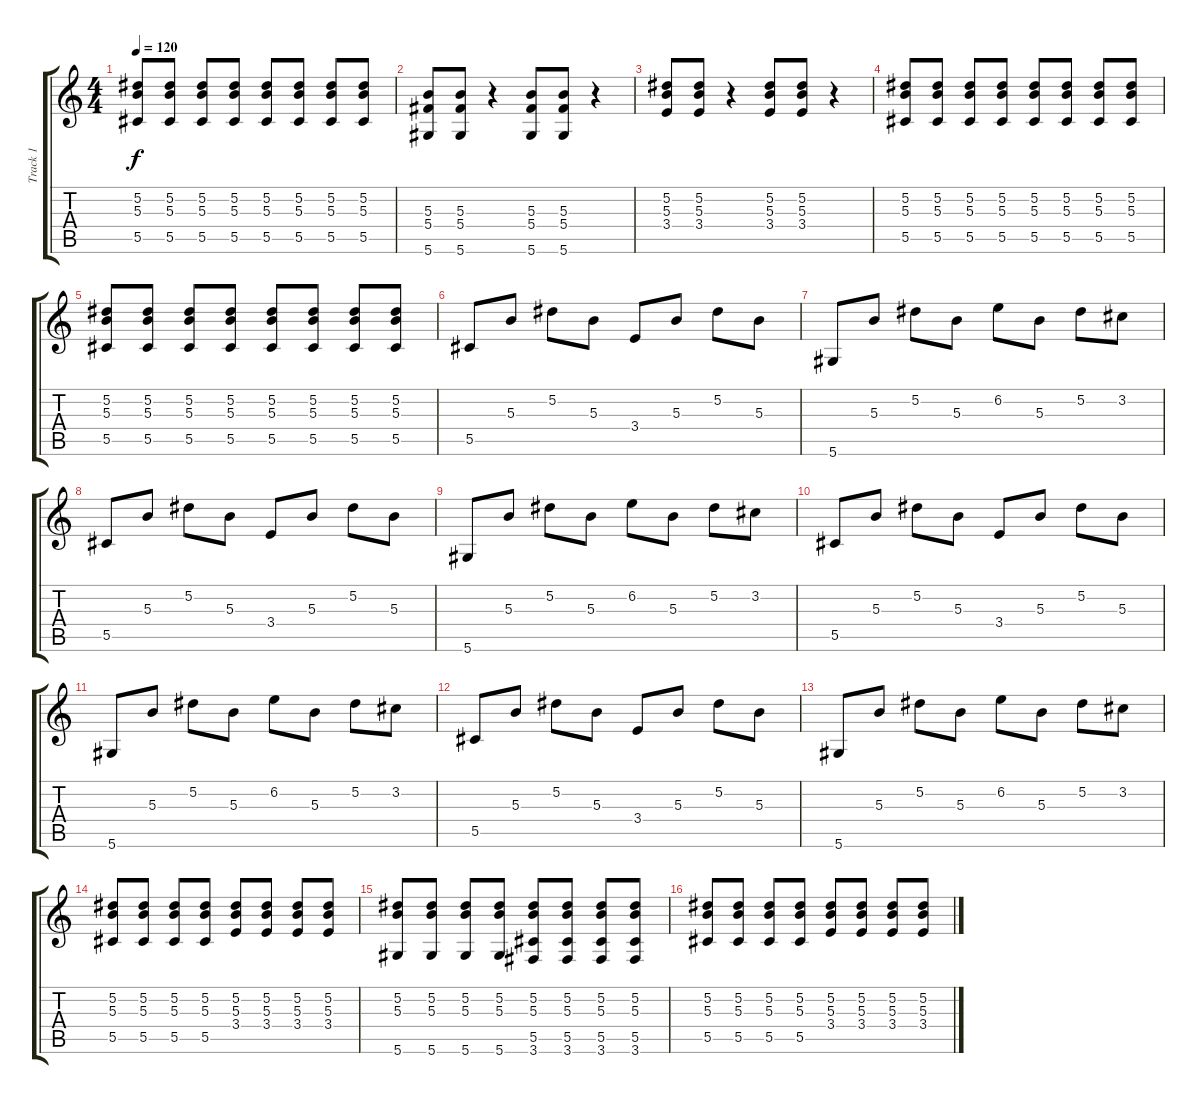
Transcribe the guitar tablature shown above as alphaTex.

\track ("Track 1" "Track 1") {instrument acousticguitarsteel}
\staff {score tabs}
\tuning (Eb4 Bb3 Gb3 Db3 Ab2 Eb2) {hide}
\ts (4 4)
\tempo 120
\clef g2
\ks c
(5.2 5.3 5.5).8{dy f} (5.2 5.3 5.5).8 (5.2 5.3 5.5).8 (5.2 5.3 5.5).8 (5.2 5.3 5.5).8 (5.2 5.3 5.5).8 (5.2 5.3 5.5).8 (5.2 5.3 5.5).8 |
(5.3 5.4 5.6).8 (5.3 5.4 5.6).8 r.4 (5.3 5.4 5.6).8 (5.3 5.4 5.6).8 r.4 |
(5.2 5.3 3.4).8 (5.2 5.3 3.4).8 r.4 (5.2 5.3 3.4).8 (5.2 5.3 3.4).8 r.4 |
(5.2 5.3 5.5).8 (5.2 5.3 5.5).8 (5.2 5.3 5.5).8 (5.2 5.3 5.5).8 (5.2 5.3 5.5).8 (5.2 5.3 5.5).8 (5.2 5.3 5.5).8 (5.2 5.3 5.5).8 |
(5.2 5.3 5.5).8 (5.2 5.3 5.5).8 (5.2 5.3 5.5).8 (5.2 5.3 5.5).8 (5.2 5.3 5.5).8 (5.2 5.3 5.5).8 (5.2 5.3 5.5).8 (5.2 5.3 5.5).8 |
5.5.8 5.3.8 5.2.8 5.3.8 3.4.8 5.3.8 5.2.8 5.3.8 |
5.6.8 5.3.8 5.2.8 5.3.8 6.2.8 5.3.8 5.2.8 3.2.8 |
5.5.8 5.3.8 5.2.8 5.3.8 3.4.8 5.3.8 5.2.8 5.3.8 |
5.6.8 5.3.8 5.2.8 5.3.8 6.2.8 5.3.8 5.2.8 3.2.8 |
5.5.8 5.3.8 5.2.8 5.3.8 3.4.8 5.3.8 5.2.8 5.3.8 |
5.6.8 5.3.8 5.2.8 5.3.8 6.2.8 5.3.8 5.2.8 3.2.8 |
5.5.8 5.3.8 5.2.8 5.3.8 3.4.8 5.3.8 5.2.8 5.3.8 |
5.6.8 5.3.8 5.2.8 5.3.8 6.2.8 5.3.8 5.2.8 3.2.8 |
(5.2 5.3 5.5).8 (5.2 5.3 5.5).8 (5.2 5.3 5.5).8 (5.2 5.3 5.5).8 (5.2 5.3 3.4).8 (5.2 5.3 3.4).8 (5.2 5.3 3.4).8 (5.2 5.3 3.4).8 |
(5.2 5.3 5.6).8 (5.2 5.3 5.6).8 (5.2 5.3 5.6).8 (5.2 5.3 5.6).8 (5.2 5.3 5.5 3.6).8 (5.2 5.3 5.5 3.6).8 (5.2 5.3 5.5 3.6).8 (5.2 5.3 5.5 3.6).8 |
(5.2 5.3 5.5).8 (5.2 5.3 5.5).8 (5.2 5.3 5.5).8 (5.2 5.3 5.5).8 (5.2 5.3 3.4).8 (5.2 5.3 3.4).8 (5.2 5.3 3.4).8 (5.2 5.3 3.4).8
